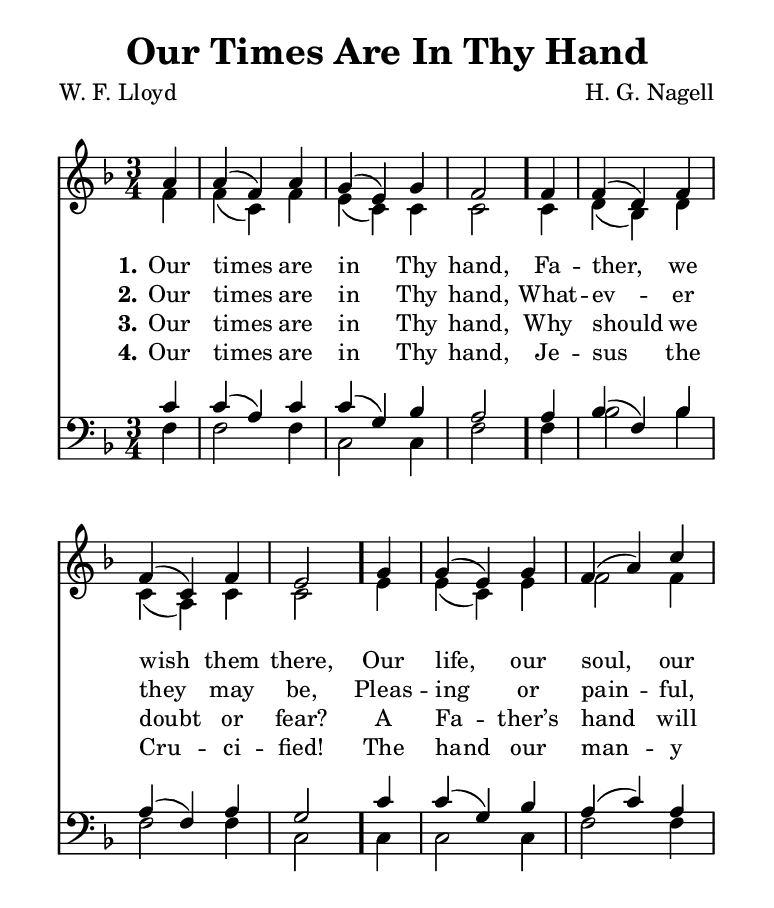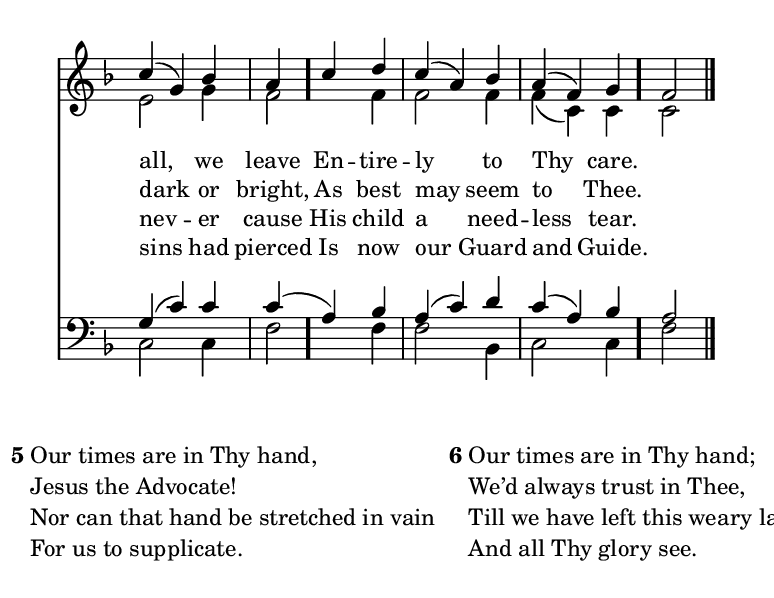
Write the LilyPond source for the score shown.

\include "common/global.ily"
\paper {
  \include "common/paper.ily"
  ragged-bottom = ##t
}

\header{
  hymnnumber = "257"
  title = "Our Times Are In Thy Hand"
  tunename = ""
  meter = "" % S. M. ?
  poet = "W. F. Lloyd"
  composer = "H. G. Nagell"
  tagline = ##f
}

global = {
  \include "common/overrides.ily"
  \override Staff.TimeSignature.style = #'numbered
  \time 3/4
  \override Score.MetronomeMark.transparent = ##t % hide all fermata changes too
  \tempo 4=80
  \key f \major
  \partial 4
  \autoBeamOff
}

notesSoprano = {
\global
\relative c'' {

  a4 | a( f) a | g( e) g | f2
  f4 | f( d) f | f( c) f | e2 \eogbreak
  g4 | g( e) g | f( a) c | c( g) bes | a c
  d4 | c( a) bes | a( f) g | f2 \eogbreak

  \bar "|."

}
}

notesAlto = {
\global
\relative e' {

  f4 | f( c) f | e( c) c | c2
  c4 | d( bes) d | c( a) c | c2
  e4 | e( c) e | f2 f4 | e2 g4 | f2
  f4 | f2 f4 | f( c) c | c2

}
}

notesTenor = {
\global
\relative a {

  c4 | c( a) c | c( g) bes | a2
  a4 | bes( f) bes | a( f) a | g2
  c4 | c( g) bes | a( c) a | g( c) c | c( a)
  bes4 | a( c) d | c( a) bes | a2

}
}

notesBass = {
\global
\relative f {

  f4 | f2 f4 | c2 c4 | f2
  f4 | bes2 bes4 | f2 f4 | c2
  c4 | c2 c4 | f2 f4 | c2 c4 | f2
  f4 | f2 bes,4 | c2 c4 | f2

}
}

wordsA = \lyricmode {
\set stanza = "1."

Our times are in Thy hand, \bar "."
Fa -- ther, we wish them there, \bar "."
Our life, our soul, our all, we leave \bar "."
En -- tire -- ly to Thy care. \bar "."

}

wordsB = \lyricmode {
\set stanza = "2."

Our times are in Thy hand,
What -- ev -- er they may be,
Pleas -- ing or pain -- ful, dark or bright,
As best may seem to Thee.

}

wordsC = \lyricmode {
\set stanza = "3."

Our times are in Thy hand,
Why should we doubt or fear?
A Fa -- ther’s hand will nev -- er cause
His child a need -- less tear.

}

wordsD = \lyricmode {
\set stanza = "4."

Our times are in Thy hand,
Je -- sus the Cru -- ci -- fied!
The hand our man -- y sins had pierced
Is now our Guard and Guide.

}

wordsE = \markuplist {

\line { Our times are in Thy hand, }
\line { Jesus the Advocate! }
\line { Nor can that hand be stretched in vain }
\line { For us to supplicate. }

}

wordsF = \markuplist {

\line { Our times are in Thy hand; }
\line { We’d always trust in Thee, }
\line { Till we have left this weary land, }
\line { And all Thy glory see. }

}

\score {
  \context ChoirStaff <<
    \context Staff = upper <<
      \set ChoirStaff.systemStartDelimiter = #'SystemStartBar
      \context Voice  = sopranos { \voiceOne << \notesSoprano >> }
      \context Voice  = altos { \voiceTwo << \notesAlto >> }
      \context Lyrics = one   \lyricsto sopranos \wordsA
      \context Lyrics = two   \lyricsto sopranos \wordsB
      \context Lyrics = three \lyricsto sopranos \wordsC
      \context Lyrics = four  \lyricsto sopranos \wordsD
    >>
    \context Staff = men <<
      \clef bass
      \context Voice  = tenors { \voiceOne << \notesTenor >> }
      \context Voice  = basses { \voiceTwo << \notesBass >> }
    >>
  >>
  \layout {
    \include "common/layout.ily"
  }
  \midi{
    \include "common/midi.ily"
  }
}

\noPageBreak

\markup { \fill-line {
  \hspace #0.1
  \line{ \bold 5 \column { \wordsE } }
  \hspace #0.1
  \line{ \bold 6 \column { \wordsF } }
  \hspace #0.1
} }

\version "2.19.49"  % necessary for upgrading to future LilyPond versions.

% vi:set et ts=2 sw=2 ai nocindent syntax=lilypond:
